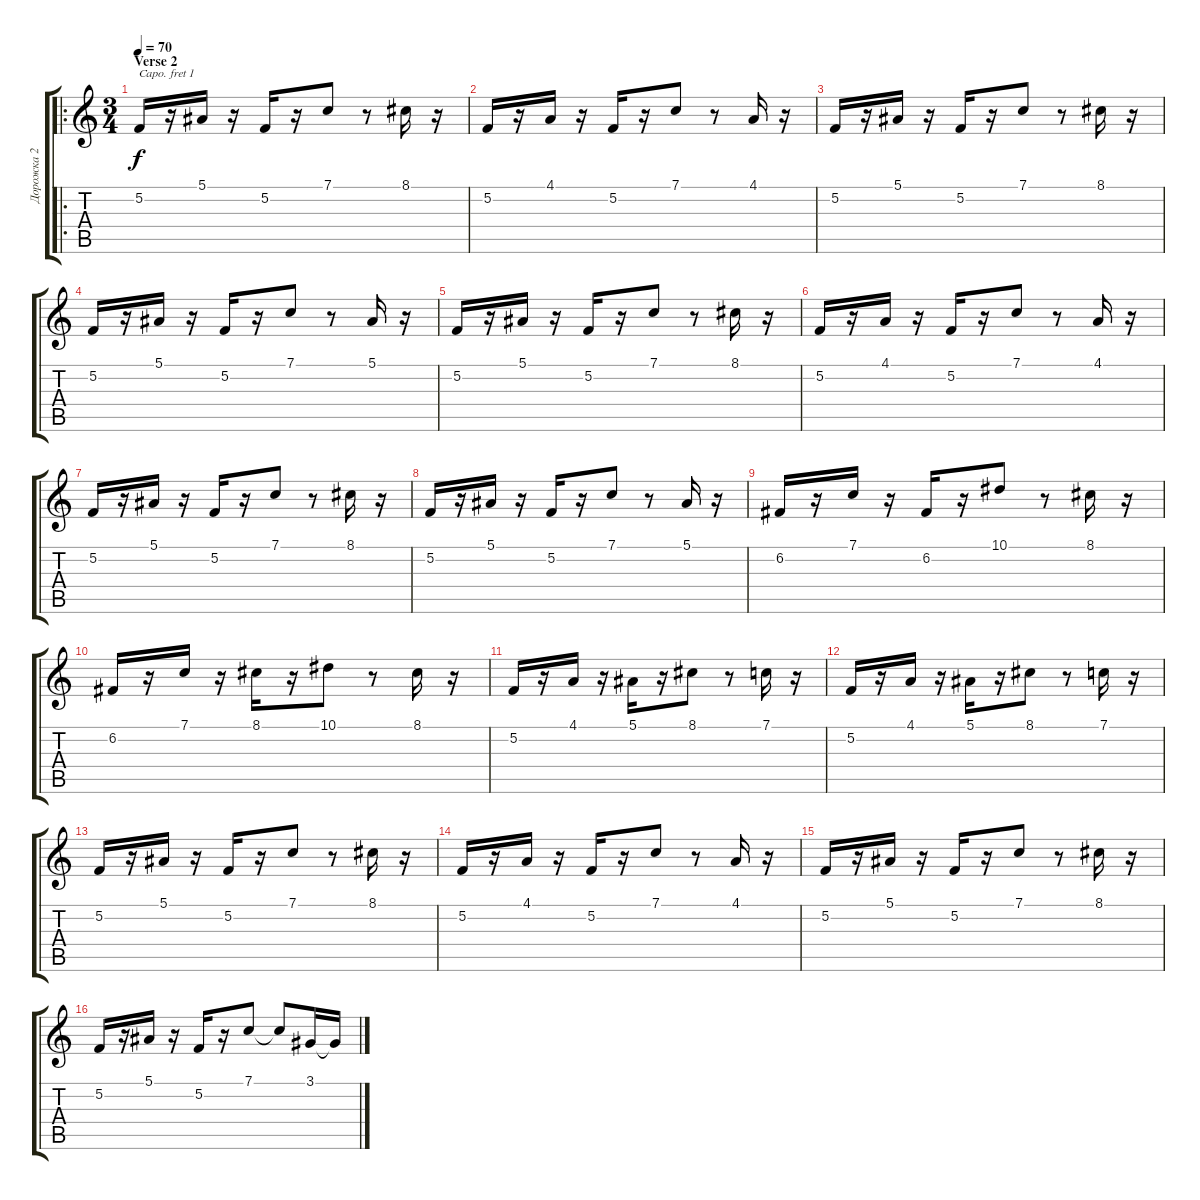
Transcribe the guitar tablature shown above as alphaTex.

\track ("Дорожка 2" "Дорожка 2") {instrument tremolostrings}
\staff {score tabs}
\capo 1
\tuning (E4 B3 G3 D3 A2 E2) {hide}
\ro
\ts (3 4)
\section ("" "Verse 2")
\tempo 70
\clef g2
\ks c
5.2.16{dy f volume 16} r.16 5.1.16 r.16 5.2.16 r.16 7.1.8 r.8 8.1.16 r.16 |
5.2.16 r.16 4.1.16 r.16 5.2.16 r.16 7.1.8 r.8 4.1.16 r.16 |
5.2.16 r.16 5.1.16 r.16 5.2.16 r.16 7.1.8 r.8 8.1.16 r.16 |
5.2.16 r.16 5.1.16 r.16 5.2.16 r.16 7.1.8 r.8 5.1.16 r.16 |
5.2.16 r.16 5.1.16 r.16 5.2.16 r.16 7.1.8 r.8 8.1.16 r.16 |
5.2.16 r.16 4.1.16 r.16 5.2.16 r.16 7.1.8 r.8 4.1.16 r.16 |
5.2.16 r.16 5.1.16 r.16 5.2.16 r.16 7.1.8 r.8 8.1.16 r.16 |
5.2.16 r.16 5.1.16 r.16 5.2.16 r.16 7.1.8 r.8 5.1.16 r.16 |
6.2.16 r.16 7.1.16 r.16 6.2.16 r.16 10.1.8 r.8 8.1.16 r.16 |
6.2.16 r.16 7.1.16 r.16 8.1.16 r.16 10.1.8 r.8 8.1.16 r.16 |
5.2.16 r.16 4.1.16 r.16 5.1.16 r.16 8.1.8 r.8 7.1.16 r.16 |
5.2.16 r.16 4.1.16 r.16 5.1.16 r.16 8.1.8 r.8 7.1.16 r.16 |
5.2.16{volume 16} r.16 5.1.16 r.16 5.2.16 r.16 7.1.8 r.8 8.1.16 r.16 |
5.2.16 r.16 4.1.16 r.16 5.2.16 r.16 7.1.8 r.8 4.1.16 r.16 |
5.2.16 r.16 5.1.16 r.16 5.2.16 r.16 7.1.8 r.8 8.1.16 r.16 |
5.2.16 r.16 5.1.16 r.16 5.2.16 r.16 7.1.8 7.1{t}.8 3.1.16 3.1{t}.16
